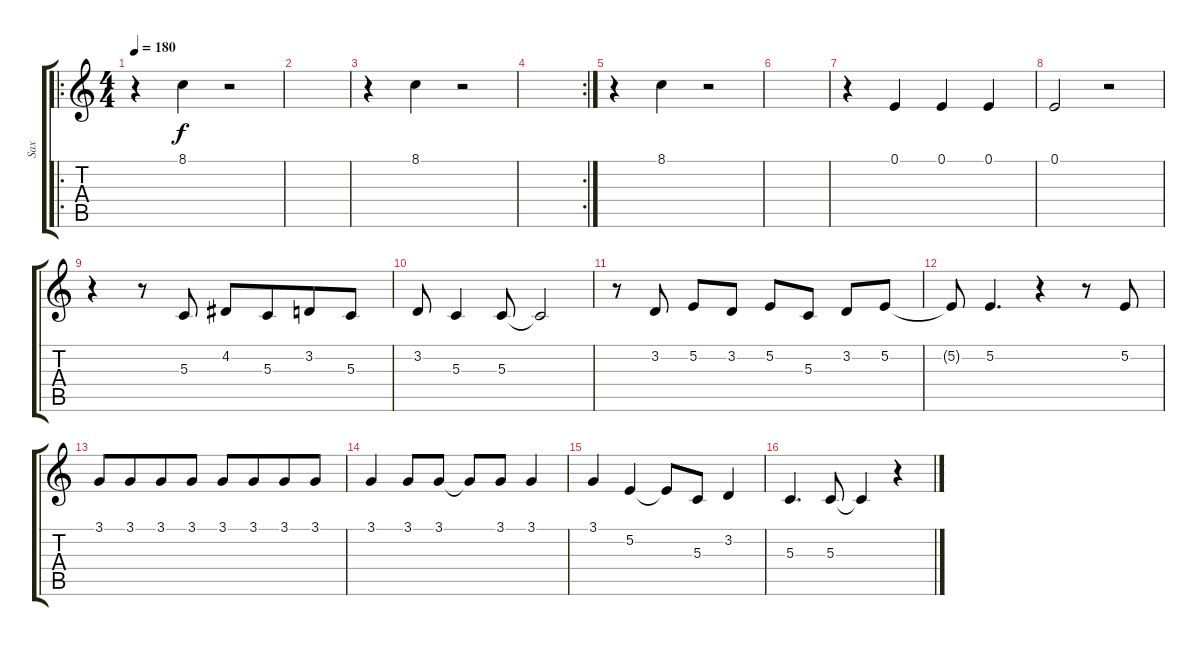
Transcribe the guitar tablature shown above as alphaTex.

\track ("Sax" "Sax") {instrument sopranosax}
\staff {score tabs}
\tuning (E4 B3 G3 D3 A2 E2) {hide}
\ro
\ts (4 4)
\tempo 180
\clef g2
\ks c
r.4{dy f} 8.1.4 r.2 |
|
r.4 8.1.4 r.2 |
\rc 2
|
r.4 8.1.4 r.2 |
|
r.4 0.1.4 0.1.4 0.1.4 |
0.1.2 r.2 |
r.4 r.8 5.3.8 4.2.8 5.3.8{beam merge} 3.2.8 5.3.8 |
3.2.8 5.3.4 5.3.8 5.3{t}.2 |
r.8 3.2.8 5.2.8 3.2.8 5.2.8 5.3.8 3.2.8 5.2.8 |
5.2{t}.8 5.2.4{d} r.4 r.8 5.2.8 |
3.1.8 3.1.8{beam merge} 3.1.8 3.1.8 3.1.8 3.1.8{beam merge} 3.1.8 3.1.8 |
3.1.4 3.1.8{beam merge} 3.1.8 3.1{t}.8 3.1.8 3.1.4 |
3.1.4 5.2.4 5.2{t}.8 5.3.8 3.2.4 |
5.3.4{d} 5.3.8 5.3{t}.4 r.4
